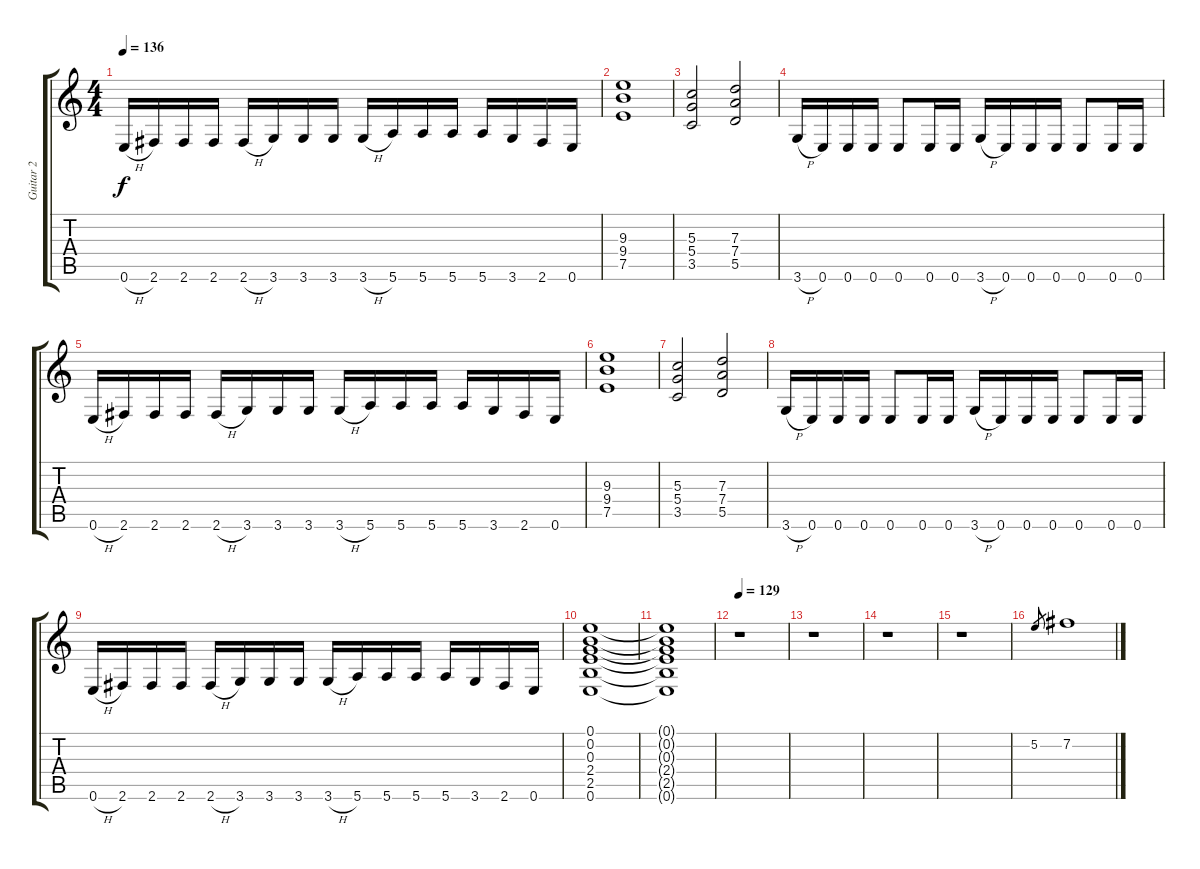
\track ("Guitar 2" "Guitar 2") {instrument distortionguitar}
\staff {score tabs}
\tuning (E4 B3 G3 D3 A2 E2) {hide}
\ts (4 4)
\tempo 136
\clef g2
\ks c
0.6{h}.16{dy f} 2.6.16 2.6.16 2.6.16 2.6{h}.16 3.6.16 3.6.16 3.6.16 3.6{h}.16 5.6.16 5.6.16 5.6.16 5.6.16 3.6.16 2.6.16 0.6.16 |
(9.3 9.4 7.5).1 |
(5.3 5.4 3.5).2 (7.3 7.4 5.5).2 |
3.6{h}.16 0.6.16 0.6.16 0.6.16 0.6.8 0.6.16 0.6.16 3.6{h}.16 0.6.16 0.6.16 0.6.16 0.6.8 0.6.16 0.6.16 |
0.6{h}.16 2.6.16 2.6.16 2.6.16 2.6{h}.16 3.6.16 3.6.16 3.6.16 3.6{h}.16 5.6.16 5.6.16 5.6.16 5.6.16 3.6.16 2.6.16 0.6.16 |
(9.3 9.4 7.5).1 |
(5.3 5.4 3.5).2 (7.3 7.4 5.5).2 |
3.6{h}.16 0.6.16 0.6.16 0.6.16 0.6.8 0.6.16 0.6.16 3.6{h}.16 0.6.16 0.6.16 0.6.16 0.6.8 0.6.16 0.6.16 |
0.6{h}.16 2.6.16 2.6.16 2.6.16 2.6{h}.16 3.6.16 3.6.16 3.6.16 3.6{h}.16 5.6.16 5.6.16 5.6.16 5.6.16 3.6.16 2.6.16 0.6.16 |
(0.1 0.2 0.3 2.4 2.5 0.6).1{volume 7} |
(0.1{t} 0.2{t} 0.3{t} 2.4{t} 2.5{t} 0.6{t}).1 |
\tempo 129
r.1{volume 13} |
r.1 |
r.1 |
r.1 |
5.2.8{gr} 7.2.1
